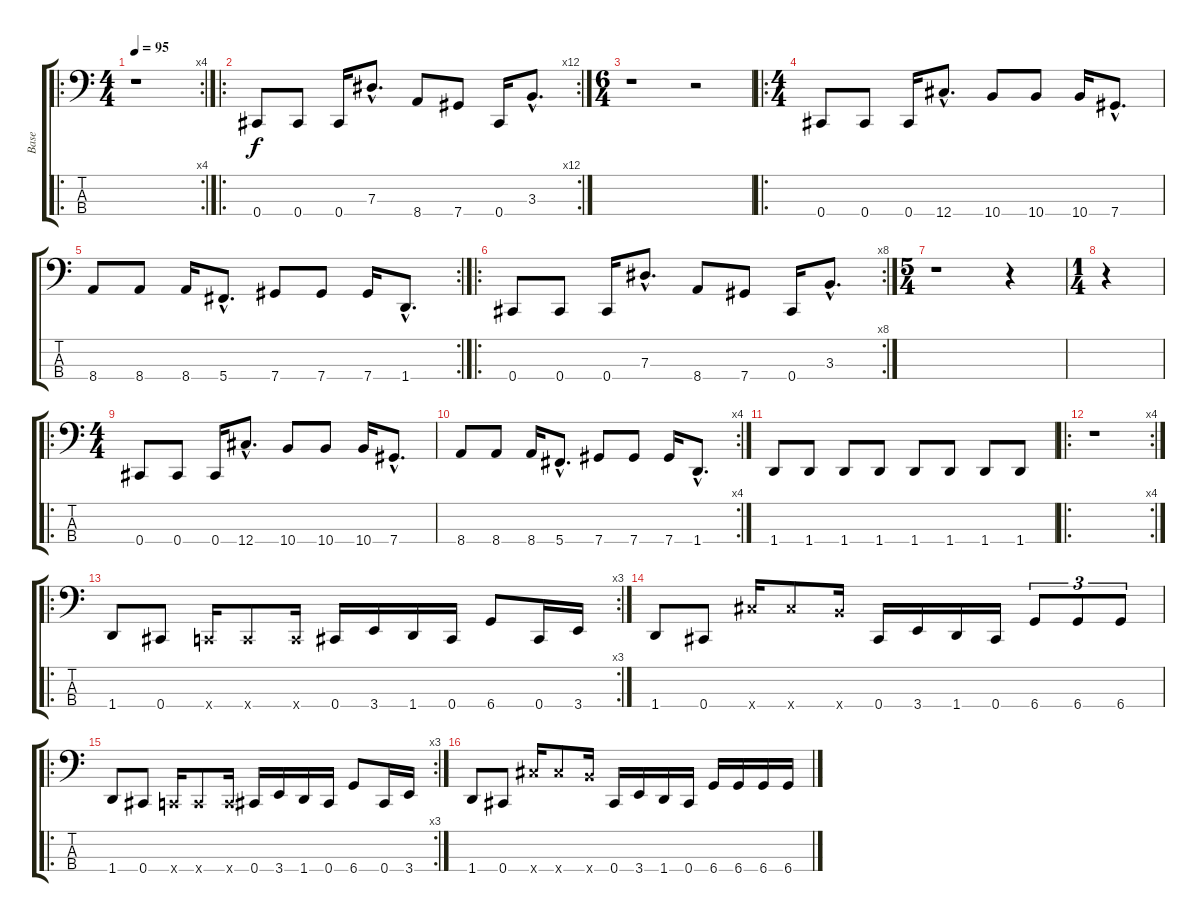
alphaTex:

\track ("Base" "Base") {instrument electricbassfinger}
\staff {score tabs}
\tuning (Gb2 Db2 Ab1 Db1) {hide}
\ro
\rc 4
\ts (4 4)
\tempo 95
\clef f4
\ks c
r.1{dy f instrument electricbassfinger} |
\ro
\rc 12
0.4.8 0.4.8 0.4.16 7.3{hac}.8{d} 8.4.8 7.4.8 0.4.16 3.3{hac}.8{d} |
\ts (6 4)
r.1 r.2 |
\ro
\ts (4 4)
0.4.8 0.4.8 0.4.16 12.4{hac}.8{d} 10.4.8 10.4.8 10.4.16 7.4{hac}.8{d} |
\rc 2
8.4.8 8.4.8 8.4.16 5.4{hac}.8{d} 7.4.8 7.4.8 7.4.16 1.4{hac}.8{d} |
\ro
\rc 8
0.4.8 0.4.8 0.4.16 7.3{hac}.8{d} 8.4.8 7.4.8 0.4.16 3.3{hac}.8{d} |
\ts (5 4)
r.1 r.4 |
\ts (1 4)
r.4 |
\ro
\ts (4 4)
0.4.8 0.4.8 0.4.16 12.4{hac}.8{d} 10.4.8 10.4.8 10.4.16 7.4{hac}.8{d} |
\rc 4
8.4.8 8.4.8 8.4.16 5.4{hac}.8{d} 7.4.8 7.4.8 7.4.16 1.4{hac}.8{d} |
1.4.8 1.4.8 1.4.8 1.4.8 1.4.8 1.4.8 1.4.8 1.4.8 |
\ro
\rc 4
r.1 |
\ro
\rc 3
1.4.8 0.4.8 -1.4{x}.16 -1.4{x}.8 -1.4{x}.16 0.4.16 3.4.16 1.4.16 0.4.16 6.4.8 0.4.16 3.4.16 |
1.4.8 0.4.8 12.4{x}.16 12.4{x}.8 10.4{x}.16 0.4.16 3.4.16 1.4.16 0.4.16 6.4.8{tu (3 2)} 6.4.8{tu (3 2)} 6.4.8{tu (3 2)} |
\ro
\rc 3
1.4.8 0.4.8 -1.4{x}.16 -1.4{x}.8 -1.4{x}.16 0.4.16 3.4.16 1.4.16 0.4.16 6.4.8 0.4.16 3.4.16 |
1.4.8 0.4.8 12.4{x}.16 12.4{x}.8 10.4{x}.16 0.4.16 3.4.16 1.4.16 0.4.16 6.4.16 6.4.16 6.4.16 6.4.16
